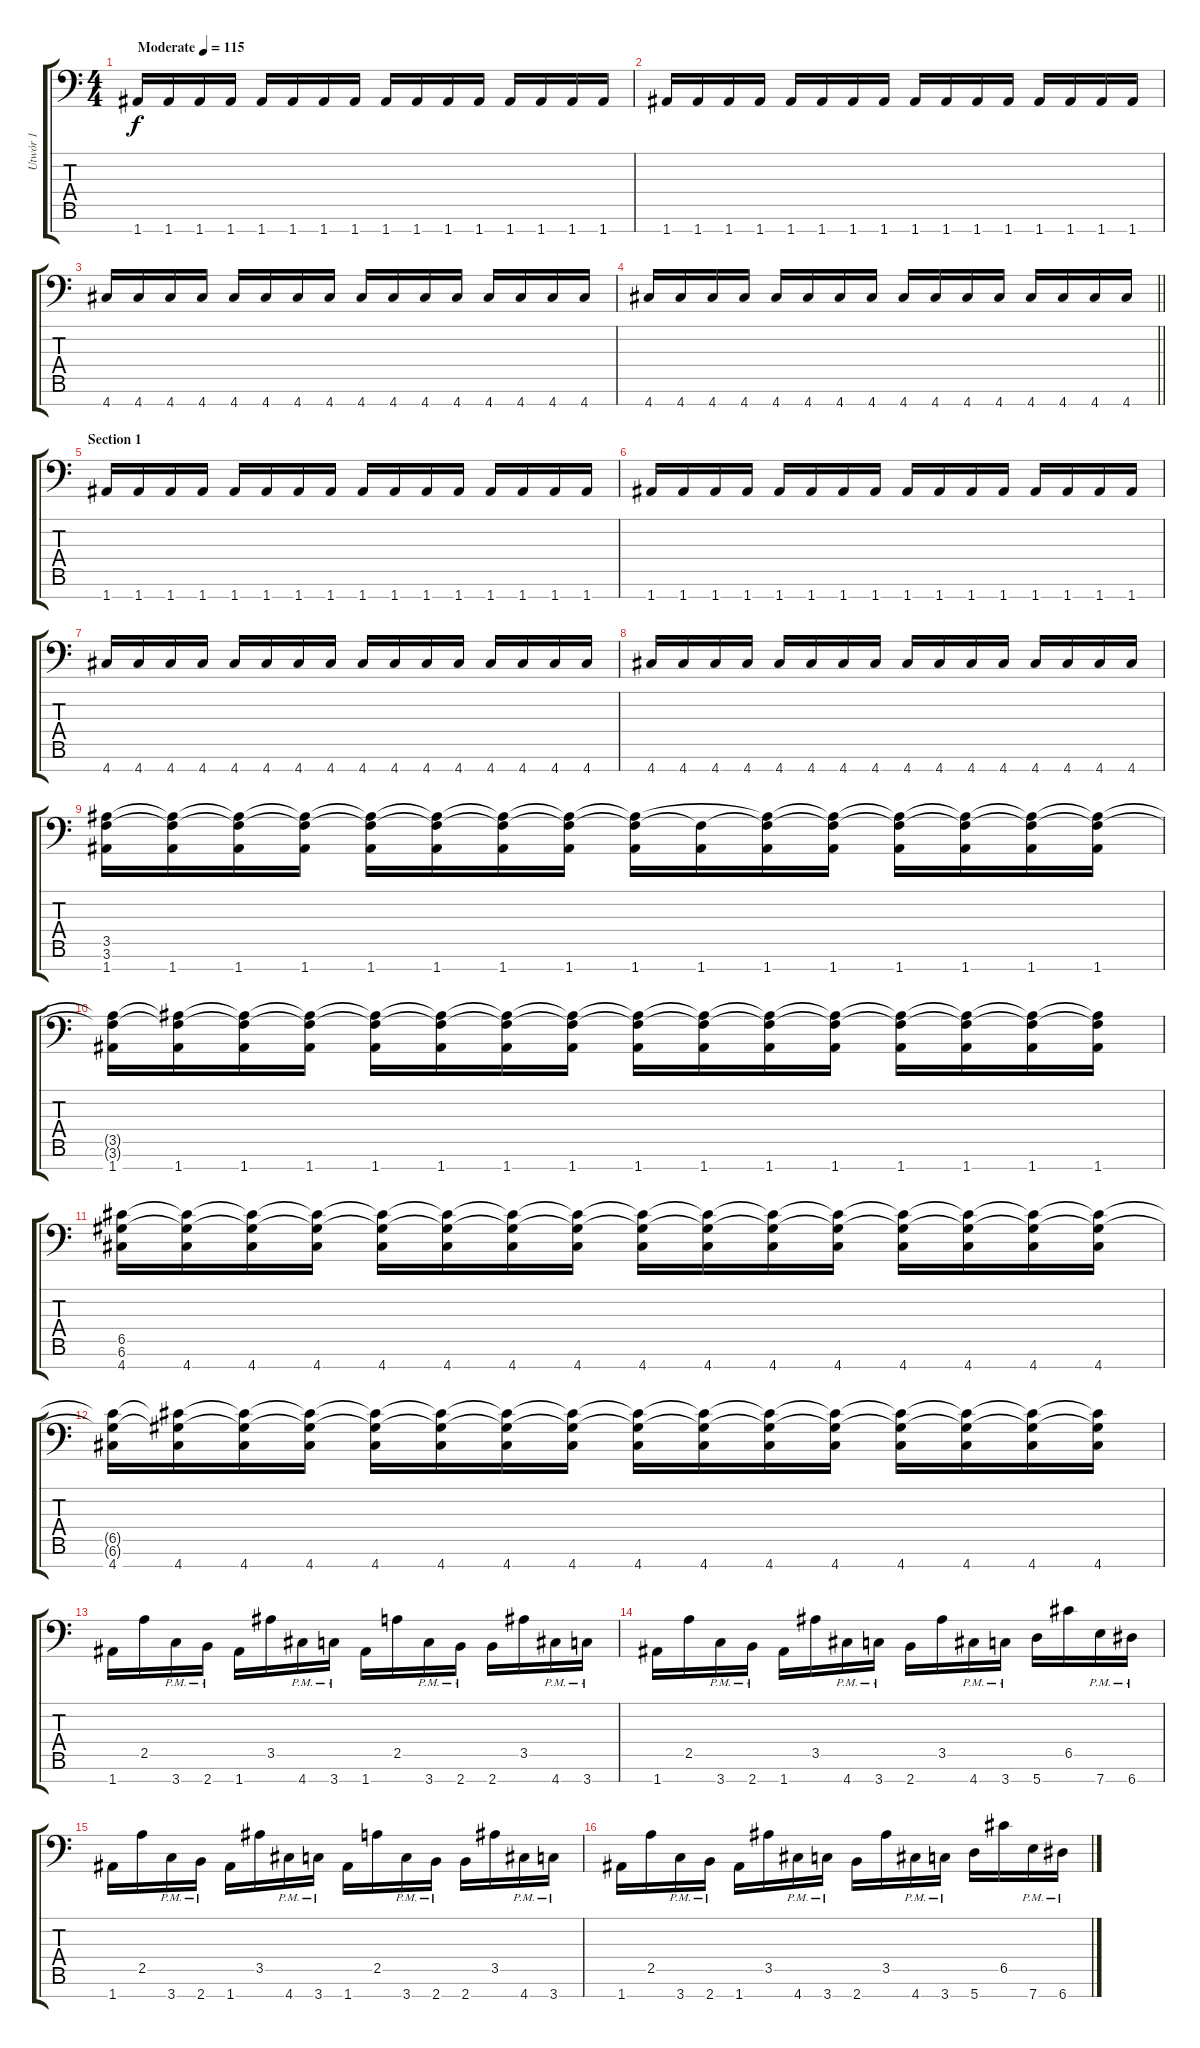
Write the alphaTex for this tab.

\track ("Utwór 1" "Utwór 1") {instrument overdrivenguitar}
\staff {score tabs}
\tuning (D4 A3 F3 C3 G2 D2 A1) {hide}
\ts (4 4)
\tempo (115 "Moderate")
\clef f4
\ks c
1.7.16{dy f instrument overdrivenguitar} 1.7.16 1.7.16 1.7.16 1.7.16 1.7.16 1.7.16 1.7.16 1.7.16 1.7.16 1.7.16 1.7.16 1.7.16 1.7.16 1.7.16 1.7.16 |
1.7.16 1.7.16 1.7.16 1.7.16 1.7.16 1.7.16 1.7.16 1.7.16 1.7.16 1.7.16 1.7.16 1.7.16 1.7.16 1.7.16 1.7.16 1.7.16 |
4.7.16 4.7.16 4.7.16 4.7.16 4.7.16 4.7.16 4.7.16 4.7.16 4.7.16 4.7.16 4.7.16 4.7.16 4.7.16 4.7.16 4.7.16 4.7.16 |
\barLineRight lightlight
4.7.16 4.7.16 4.7.16 4.7.16 4.7.16 4.7.16 4.7.16 4.7.16 4.7.16 4.7.16 4.7.16 4.7.16 4.7.16 4.7.16 4.7.16 4.7.16 |
\section ("" "Section 1")
1.7.16 1.7.16 1.7.16 1.7.16 1.7.16 1.7.16 1.7.16 1.7.16 1.7.16 1.7.16 1.7.16 1.7.16 1.7.16 1.7.16 1.7.16 1.7.16 |
1.7.16 1.7.16 1.7.16 1.7.16 1.7.16 1.7.16 1.7.16 1.7.16 1.7.16 1.7.16 1.7.16 1.7.16 1.7.16 1.7.16 1.7.16 1.7.16 |
4.7.16 4.7.16 4.7.16 4.7.16 4.7.16 4.7.16 4.7.16 4.7.16 4.7.16 4.7.16 4.7.16 4.7.16 4.7.16 4.7.16 4.7.16 4.7.16 |
4.7.16 4.7.16 4.7.16 4.7.16 4.7.16 4.7.16 4.7.16 4.7.16 4.7.16 4.7.16 4.7.16 4.7.16 4.7.16 4.7.16 4.7.16 4.7.16 |
(3.5 3.6 1.7).16 (3.5{t} 3.6{t} 1.7).16 (3.5{t} 3.6{t} 1.7).16 (3.5{t} 3.6{t} 1.7).16 (3.5{t} 3.6{t} 1.7).16 (3.5{t} 3.6{t} 1.7).16 (3.5{t} 3.6{t} 1.7).16 (3.5{t} 3.6{t} 1.7).16 (3.5{t} 3.6{t} 1.7).16 (3.6{t} 1.7).16 (3.5{t} 3.6{t} 1.7).16 (3.5{t} 3.6{t} 1.7).16 (3.5{t} 3.6{t} 1.7).16 (3.5{t} 3.6{t} 1.7).16 (3.5{t} 3.6{t} 1.7).16 (3.5{t} 3.6{t} 1.7).16 |
(3.5{t} 3.6{t} 1.7).16 (3.5{t} 3.6{t} 1.7).16 (3.5{t} 3.6{t} 1.7).16 (3.5{t} 3.6{t} 1.7).16 (3.5{t} 3.6{t} 1.7).16 (3.5{t} 3.6{t} 1.7).16 (3.5{t} 3.6{t} 1.7).16 (3.5{t} 3.6{t} 1.7).16 (3.5{t} 3.6{t} 1.7).16 (3.5{t} 3.6{t} 1.7).16 (3.5{t} 3.6{t} 1.7).16 (3.5{t} 3.6{t} 1.7).16 (3.5{t} 3.6{t} 1.7).16 (3.5{t} 3.6{t} 1.7).16 (3.5{t} 3.6{t} 1.7).16 (3.5{t} 3.6{t} 1.7).16 |
(6.5 6.6 4.7).16 (6.5{t} 6.6{t} 4.7).16 (6.5{t} 6.6{t} 4.7).16 (6.5{t} 6.6{t} 4.7).16 (6.5{t} 6.6{t} 4.7).16 (6.5{t} 6.6{t} 4.7).16 (6.5{t} 6.6{t} 4.7).16 (6.5{t} 6.6{t} 4.7).16 (6.5{t} 6.6{t} 4.7).16 (6.5{t} 6.6{t} 4.7).16 (6.5{t} 6.6{t} 4.7).16 (6.5{t} 6.6{t} 4.7).16 (6.5{t} 6.6{t} 4.7).16 (6.5{t} 6.6{t} 4.7).16 (6.5{t} 6.6{t} 4.7).16 (6.5{t} 6.6{t} 4.7).16 |
(6.5{t} 6.6{t} 4.7).16 (6.5{t} 6.6{t} 4.7).16 (6.5{t} 6.6{t} 4.7).16 (6.5{t} 6.6{t} 4.7).16 (6.5{t} 6.6{t} 4.7).16 (6.5{t} 6.6{t} 4.7).16 (6.5{t} 6.6{t} 4.7).16 (6.5{t} 6.6{t} 4.7).16 (6.5{t} 6.6{t} 4.7).16 (6.5{t} 6.6{t} 4.7).16 (6.5{t} 6.6{t} 4.7).16 (6.5{t} 6.6{t} 4.7).16 (6.5{t} 6.6{t} 4.7).16 (6.5{t} 6.6{t} 4.7).16 (6.5{t} 6.6{t} 4.7).16 (6.5{t} 6.6{t} 4.7).16 |
1.7.16 2.5.16 3.7{pm}.16 2.7{pm}.16 1.7.16 3.5.16 4.7{pm}.16 3.7{pm}.16 1.7.16 2.5.16 3.7{pm}.16 2.7{pm}.16 2.7.16 3.5.16 4.7{pm}.16 3.7{pm}.16 |
1.7.16 2.5.16 3.7{pm}.16 2.7{pm}.16 1.7.16 3.5.16 4.7{pm}.16 3.7{pm}.16 2.7.16 3.5.16 4.7{pm}.16 3.7{pm}.16 5.7.16 6.5.16 7.7{pm}.16 6.7{pm}.16 |
1.7.16 2.5.16 3.7{pm}.16 2.7{pm}.16 1.7.16 3.5.16 4.7{pm}.16 3.7{pm}.16 1.7.16 2.5.16 3.7{pm}.16 2.7{pm}.16 2.7.16 3.5.16 4.7{pm}.16 3.7{pm}.16 |
1.7.16 2.5.16 3.7{pm}.16 2.7{pm}.16 1.7.16 3.5.16 4.7{pm}.16 3.7{pm}.16 2.7.16 3.5.16 4.7{pm}.16 3.7{pm}.16 5.7.16 6.5.16 7.7{pm}.16 6.7{pm}.16
